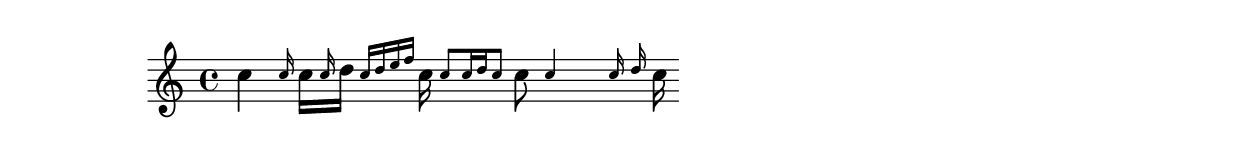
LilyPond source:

\header
{
  texidoc = "Grace note runs have their own spacing variables in
  @code{Score.GraceSpacing}. So differing grace note lengths inside a
  run are spaced accordingly. "
}

\version "2.14.0"

\paper {  ragged-right = ##t }

\relative c''
{
  c4
  \grace { c16  }
  c
  \grace { c16  }
  d
  \grace { c16[ d e f] }
  c
  \grace { c8[ c16 d c8]  }
  c
  \override Score.GraceSpacing #'spacing-increment = #2.0

  \grace { c4 c16 d16  }
  c
} 
